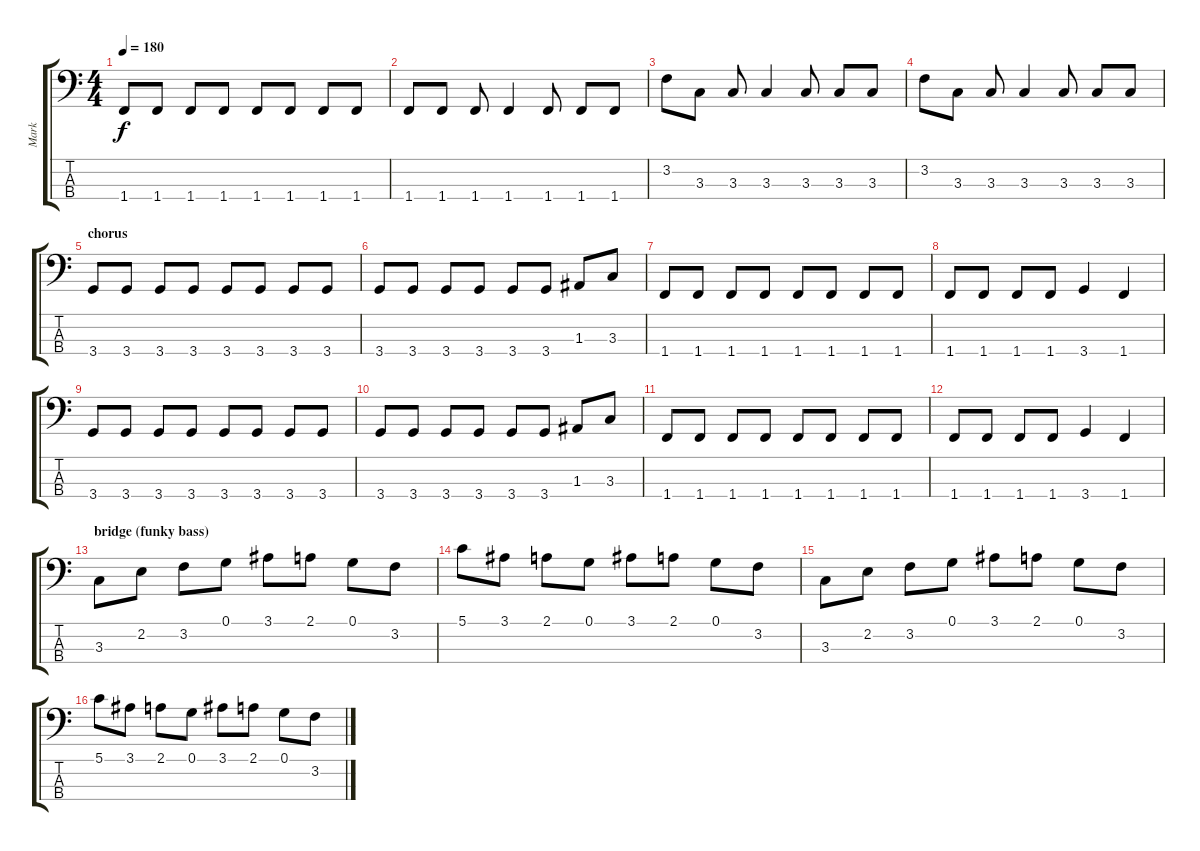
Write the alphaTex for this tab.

\track ("Mark" "Mark") {instrument electricbassfinger}
\staff {score tabs}
\tuning (G2 D2 A1 E1) {hide}
\ts (4 4)
\tempo 180
\clef f4
\ks c
1.4.8{dy f} 1.4.8 1.4.8 1.4.8 1.4.8 1.4.8 1.4.8 1.4.8 |
1.4.8 1.4.8 1.4.8 1.4.4 1.4.8 1.4.8 1.4.8 |
3.2.8 3.3.8 3.3.8 3.3.4 3.3.8 3.3.8 3.3.8 |
3.2.8 3.3.8 3.3.8 3.3.4 3.3.8 3.3.8 3.3.8 |
\section ("" "chorus")
3.4.8 3.4.8 3.4.8 3.4.8 3.4.8 3.4.8 3.4.8 3.4.8 |
3.4.8 3.4.8 3.4.8 3.4.8 3.4.8 3.4.8 1.3.8 3.3.8 |
1.4.8 1.4.8 1.4.8 1.4.8 1.4.8 1.4.8 1.4.8 1.4.8 |
1.4.8 1.4.8 1.4.8 1.4.8 3.4.4 1.4.4 |
3.4.8 3.4.8 3.4.8 3.4.8 3.4.8 3.4.8 3.4.8 3.4.8 |
3.4.8 3.4.8 3.4.8 3.4.8 3.4.8 3.4.8 1.3.8 3.3.8 |
1.4.8 1.4.8 1.4.8 1.4.8 1.4.8 1.4.8 1.4.8 1.4.8 |
1.4.8 1.4.8 1.4.8 1.4.8 3.4.4 1.4.4 |
\section ("" "bridge (funky bass)")
3.3.8 2.2.8 3.2.8 0.1.8 3.1.8 2.1.8 0.1.8 3.2.8 |
5.1.8 3.1.8 2.1.8 0.1.8 3.1.8 2.1.8 0.1.8 3.2.8 |
3.3.8 2.2.8 3.2.8 0.1.8 3.1.8 2.1.8 0.1.8 3.2.8 |
5.1.8 3.1.8 2.1.8 0.1.8 3.1.8 2.1.8 0.1.8 3.2.8
